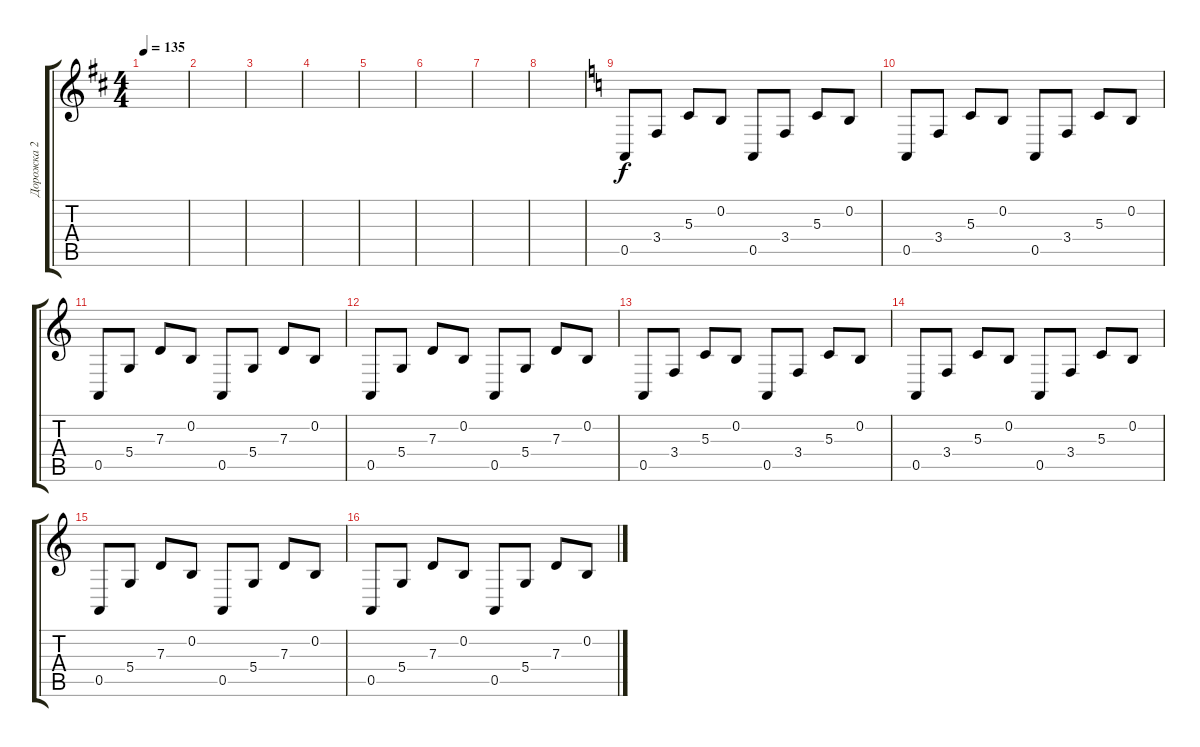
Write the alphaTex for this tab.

\track ("Дорожка 2" "Дорожка 2") {instrument stringensemble1}
\staff {score tabs}
\tuning (E4 B3 G3 D3 A2 E2) {hide}
\ts (4 4)
\tempo 135
\clef g2
\ks d
|
|
|
|
|
|
|
|
\ks c
0.5.8 3.4.8 5.3.8 0.2.8 0.5.8 3.4.8 5.3.8 0.2.8 |
0.5.8 3.4.8 5.3.8 0.2.8 0.5.8 3.4.8 5.3.8 0.2.8 |
0.5.8 5.4.8 7.3.8 0.2.8 0.5.8 5.4.8 7.3.8 0.2.8 |
0.5.8 5.4.8 7.3.8 0.2.8 0.5.8 5.4.8 7.3.8 0.2.8 |
0.5.8 3.4.8 5.3.8 0.2.8 0.5.8 3.4.8 5.3.8 0.2.8 |
0.5.8 3.4.8 5.3.8 0.2.8 0.5.8 3.4.8 5.3.8 0.2.8 |
0.5.8 5.4.8 7.3.8 0.2.8 0.5.8 5.4.8 7.3.8 0.2.8 |
0.5.8 5.4.8 7.3.8 0.2.8 0.5.8 5.4.8 7.3.8 0.2.8
